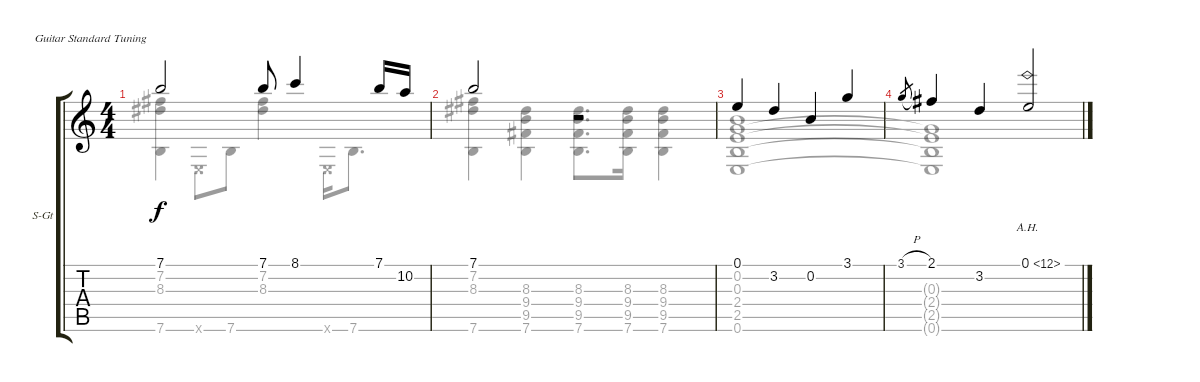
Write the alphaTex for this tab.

\defaultSystemsLayout 4
\bracketExtendMode groupsimilarinstruments
\firstSystemTrackNameOrientation horizontal
\otherSystemsTrackNameOrientation horizontal
\track ("Steel Guitar" "S-Gt") {instrument acousticguitarsteel}
\staff {score tabs}
\tuning (E4 B3 G3 D3 A2 E2)
\voice
\ts (4 4)
\tempo (120 hide)
\clef g2
\scale
0.51035
\ks c
7.1.2{dy f} 7.1.8 8.1.4 7.1.16 10.2.16 |
\scale
0.486258 7.1.2 r.2 |
\scale
0.271363 0.1.4 3.2.4 0.2.4 3.1.4 |
\scale
0.242315 3.1{h}.8{gr} 2.1.4 3.2.4 0.1{ah 12}.2
\voice
\clef g2
\ottava regular
\simile none
\scale
0.51035
\ks c
(7.6 8.3 7.2).4{dy f} 0.6{x}.8 7.6.8 (7.2 8.3).4 0.6{x}.16 7.6.8{d} |
\scale
0.486258 (7.6 8.3 7.2).4 (7.6 9.5 9.4 8.3).4 (8.3 7.6 9.5 9.4).8{d} (8.3 9.4 9.5 7.6).16 (8.3 9.4 9.5 7.6).4 |
\scale
0.271363 (0.6 2.5 2.4 0.3 0.2).1 |
\scale
0.242315 (0.6{t} 2.5{t} 2.4{t} 0.3{t}).1
